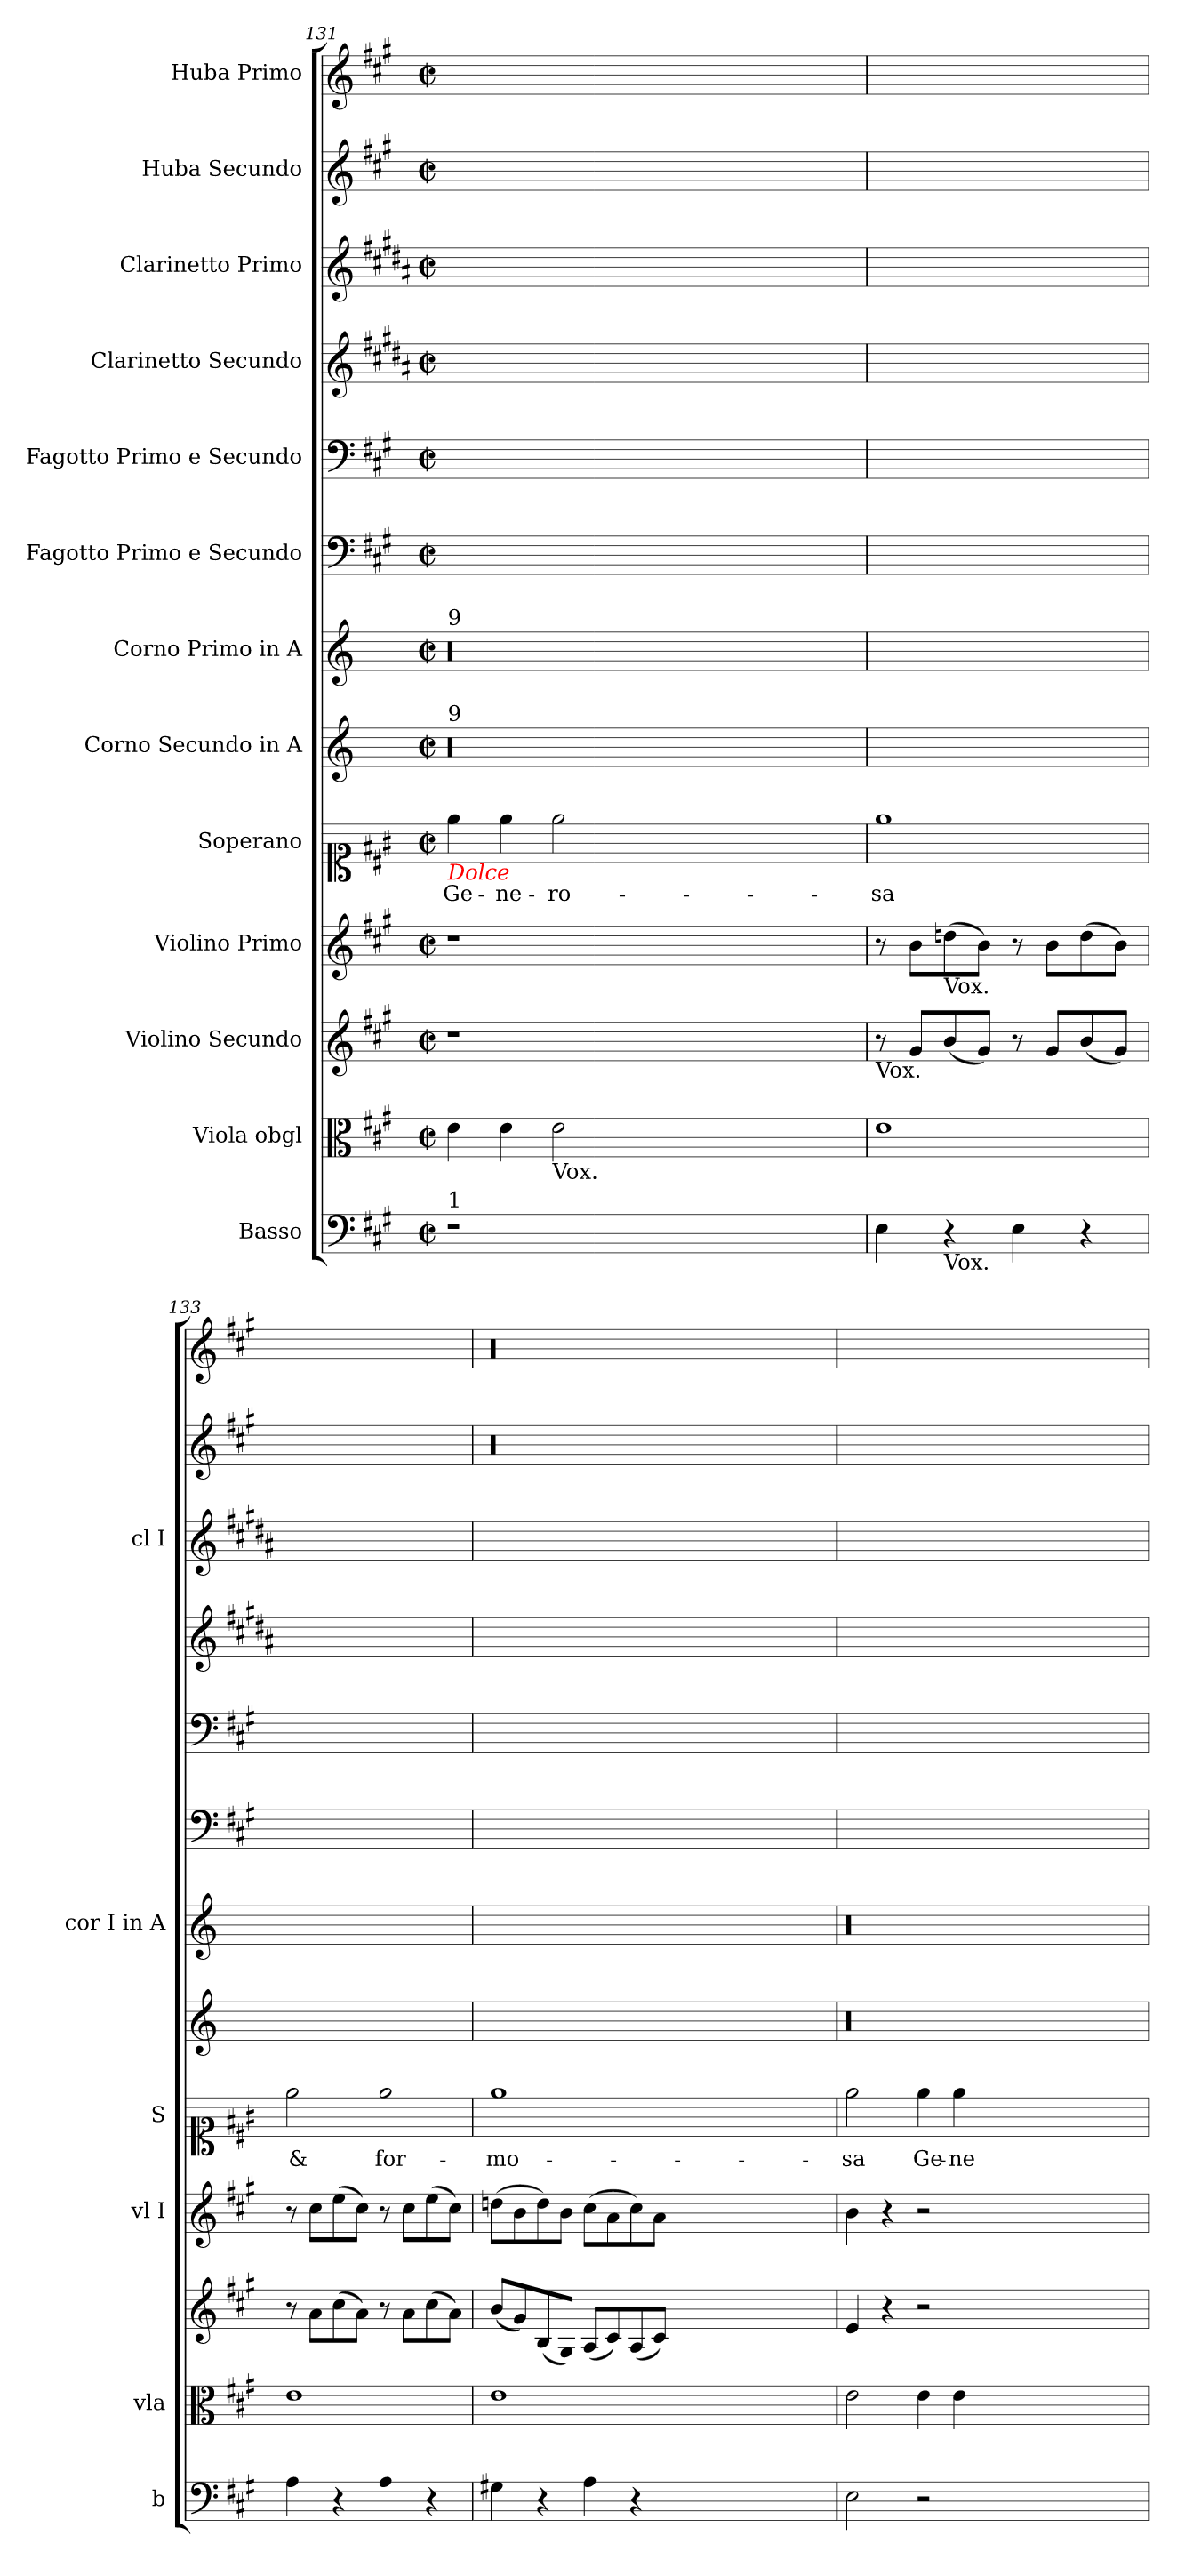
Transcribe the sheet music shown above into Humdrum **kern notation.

**kern	**dynam	**kern	**dynam	**kern	**dynam	**kern	**dynam	**kern	**text	**dynam	**kern	**kern	**kern	**kern	**kern	**kern	**kern	**kern
*part13	*part13	*part12	*part12	*part11	*part11	*part10	*part10	*part9	*part9	*part9	*part8	*part7	*part6	*part5	*part4	*part3	*part2	*part1
*staff13	*staff13	*staff12	*staff12	*staff11	*staff11	*staff10	*staff10	*staff9	*staff9	*staff9	*staff8	*staff7	*staff6	*staff5	*staff4	*staff3	*staff2	*staff1
*I"Basso	*	*I"Viola obgl	*	*I"Violino Secundo	*	*I"Violino Primo	*	*I"Soperano	*	*	*I"Corno Secundo in A	*I"Corno Primo in A	*I"Fagotto Primo e Secundo	*I"Fagotto Primo e Secundo	*I"Clarinetto Secundo	*I"Clarinetto Primo	*I"Huba Secundo	*I"Huba Primo
*I'b	*	*I'vla	*	*	*	*I'vl I	*	*I'S	*	*	*	*I'cor I in A	*	*	*	*I'cl I	*	*
*clefF4	*	*clefC3	*	*clefG2	*	*clefG2	*	*clefC1	*	*	*clefG2	*clefG2	*clefF4	*clefF4	*clefG2	*clefG2	*clefG2	*clefG2
*	*	*	*	*	*	*	*	*	*	*	*ITrd2c3	*ITrd2c3	*	*	*ITrd1c2	*ITrd1c2	*	*
*k[f#c#g#]	*	*k[f#c#g#]	*	*k[f#c#g#]	*	*k[f#c#g#]	*	*k[f#c#g#]	*	*	*k[f#c#g#]	*k[f#c#g#]	*k[f#c#g#]	*k[f#c#g#]	*k[f#c#g#]	*k[f#c#g#]	*k[f#c#g#]	*k[f#c#g#]
*A:	*	*A:	*	*A:	*	*A:	*	*A:	*	*	*A:	*A:	*A:	*A:	*A:	*A:	*A:	*A:
*M2/2	*	*M2/2	*	*M2/2	*	*M2/2	*	*M2/2	*	*	*M2/2	*M2/2	*M2/2	*M2/2	*M2/2	*M2/2	*M2/2	*M2/2
*met(c|)	*	*met(c|)	*	*met(c|)	*	*met(c|)	*	*met(c|)	*	*	*met(c|)	*met(c|)	*met(c|)	*met(c|)	*met(c|)	*met(c|)	*met(c|)	*met(c|)
=131	=131	=131	=131	=131	=131	=131	=131	=131	=131	=131	=131	=131	=131	=131	=131	=131	=131	=131
!	!	!	!	!	!	!	!	!	!	!	!	!LO:TX:a:t=9	!	!	!	!	!	!
!	!	!	!	!	!	!	!	!	!	!	!LO:TX:a:t=9	!	!	!	!	!	!	!
!	!	!	!	!	!	!	!	!LO:TX:b:i:color=red:t=Dolce	!	!	!	!	!	!	!	!	!	!
!LO:TX:a:t=1	!	!	!	!	!	!	!	!	!	!	!	!	!	!	!	!	!	!
!	!	!	!LO:DY:b	!	!	!	!	!	!	!	!	!	!	!	!	!	!	!
1r	.	4e\	pia	1r	.	1r	.	4ee\	Ge-	.	00r	00r	1ryy	1ryy	1ryy	1ryy	00ryy	00ryy
.	.	4e\	.	.	.	.	.	4ee\	-ne-	.	.	.	.	.	.	.	.	.
!	!	!LO:TX:b:t=Vox.	!	!	!	!	!	!	!	!	!	!	!	!	!	!	!	!
.	.	2e\	.	.	.	.	.	2ee\	-ro-	.	.	.	.	.	.	.	.	.
0.ryy	.	0.ryy	.	0.ryy	.	0.ryy	.	0.ryy	.	.	.	.	0.ryy	0.ryy	0.ryy	0.ryy	.	.
=132	=132	=132	=132	=132	=132	=132	=132	=132	=132	=132	=132	=132	=132	=132	=132	=132	=132	=132
!	!	!	!	!LO:TX:b:t=Vox.	!	!	!	!	!	!	!	!	!	!	!	!	!	!
!	!LO:DY:b	!	!	!	!LO:DY:b	!	!	!	!	!	!	!	!	!	!	!	!	!
4E\	pia	1e	.	8r	pia	8r	.	1ee	-sa	.	1ryy	1ryy	4E\yy	4E\yy	1ryy	1ryy	1ryy	1ryy
!	!	!	!	!	!	!	!LO:DY:b	!	!	!	!	!	!	!	!	!	!	!
.	.	.	.	8g#/L	.	8b\L	pia	.	.	.	.	.	.	.	.	.	.	.
!	!	!	!	!	!	!LO:TX:b:t=Vox.	!	!	!	!	!	!	!	!	!	!	!	!
!LO:TX:b:t=Vox.	!	!	!	!	!	!	!	!	!	!	!	!	!	!	!	!	!	!
4r	.	.	.	(8b/	.	(8ddn\	.	.	.	.	.	.	4ryy	4ryy	.	.	.	.
.	.	.	.	8g#/J)	.	8b\J)	.	.	.	.	.	.	.	.	.	.	.	.
4E\	.	.	.	8r	.	8r	.	.	.	.	.	.	4E\yy	4E\yy	.	.	.	.
.	.	.	.	8g#/L	.	8b\L	.	.	.	.	.	.	.	.	.	.	.	.
4r	.	.	.	(8b/	.	(8dd\	.	.	.	.	.	.	4ryy	4ryy	.	.	.	.
.	.	.	.	8g#/J)	.	8b\J)	.	.	.	.	.	.	.	.	.	.	.	.
=133	=133	=133	=133	=133	=133	=133	=133	=133	=133	=133	=133	=133	=133	=133	=133	=133	=133	=133
4A\	.	1e	.	8r	.	8r	.	2ee\	&	.	1ryy	1ryy	4A\yy	4A\yy	1ryy	1ryy	1ryy	1ryy
.	.	.	.	8a\L	.	8cc#\L	.	.	.	.	.	.	.	.	.	.	.	.
4r	.	.	.	(8cc#\	.	(8ee\	.	.	.	.	.	.	4ryy	4ryy	.	.	.	.
.	.	.	.	8a\J)	.	8cc#\J)	.	.	.	.	.	.	.	.	.	.	.	.
4A\	.	.	.	8r	.	8r	.	2ee\	for-	.	.	.	4A\yy	4A\yy	.	.	.	.
.	.	.	.	8a\L	.	8cc#\L	.	.	.	.	.	.	.	.	.	.	.	.
4r	.	.	.	(8cc#\	.	(8ee\	.	.	.	.	.	.	4ryy	4ryy	.	.	.	.
.	.	.	.	8a\J)	.	8cc#\J)	.	.	.	.	.	.	.	.	.	.	.	.
=134	=134	=134	=134	=134	=134	=134	=134	=134	=134	=134	=134	=134	=134	=134	=134	=134	=134	=134
4G#X\	.	1e	.	(8b/L	.	(8ddn\L	.	1ee	-mo-	.	00ryy	00ryy	4G#X\yy	4G#X\yy	1ryy	1ryy	00r	00r
.	.	.	.	8g#/)	.	8b\	.	.	.	.	.	.	.	.	.	.	.	.
4r	.	.	.	(8B/	.	8dd\)	.	.	.	.	.	.	4ryy	4ryy	.	.	.	.
.	.	.	.	8G#/J)	.	8b\J	.	.	.	.	.	.	.	.	.	.	.	.
4A\	.	.	.	(8A/L	.	(8cc#\L	.	.	.	.	.	.	4A\yy	4A\yy	.	.	.	.
.	.	.	.	8c#/)	.	8a\	.	.	.	.	.	.	.	.	.	.	.	.
4r	.	.	.	(8A/	.	8cc#\)	.	.	.	.	.	.	4ryy	4ryy	.	.	.	.
.	.	.	.	8c#/J)	.	8a\J	.	.	.	.	.	.	.	.	.	.	.	.
0.ryy	.	0.ryy	.	0.ryy	.	0.ryy	.	0.ryy	.	.	.	.	0.ryy	0.ryy	0.ryy	0.ryy	.	.
=135	=135	=135	=135	=135	=135	=135	=135	=135	=135	=135	=135	=135	=135	=135	=135	=135	=135	=135
2E\	.	2e\	.	4e/	.	4b\	.	2ee\	-sa	.	00r	00r	2E\yy	2E\yy	1ryy	1ryy	00ryy	00ryy
.	.	.	.	4r	.	4r	.	.	.	.	.	.	.	.	.	.	.	.
!	!	!	!	!	!	!	!	!	!	!LO:DY:b	!	!	!	!	!	!	!	!
2r	.	4e\	.	2r	.	2r	.	4ee\	Ge-	pia	.	.	2ryy	2ryy	.	.	.	.
.	.	4e\	.	.	.	.	.	4ee\	-ne-	.	.	.	.	.	.	.	.	.
0.ryy	.	0.ryy	.	0.ryy	.	0.ryy	.	0.ryy	.	.	.	.	0.ryy	0.ryy	0.ryy	0.ryy	.	.
=	=	=	=	=	=	=	=	=	=	=	=	=	=	=	=	=	=	=
*-	*-	*-	*-	*-	*-	*-	*-	*-	*-	*-	*-	*-	*-	*-	*-	*-	*-	*-
